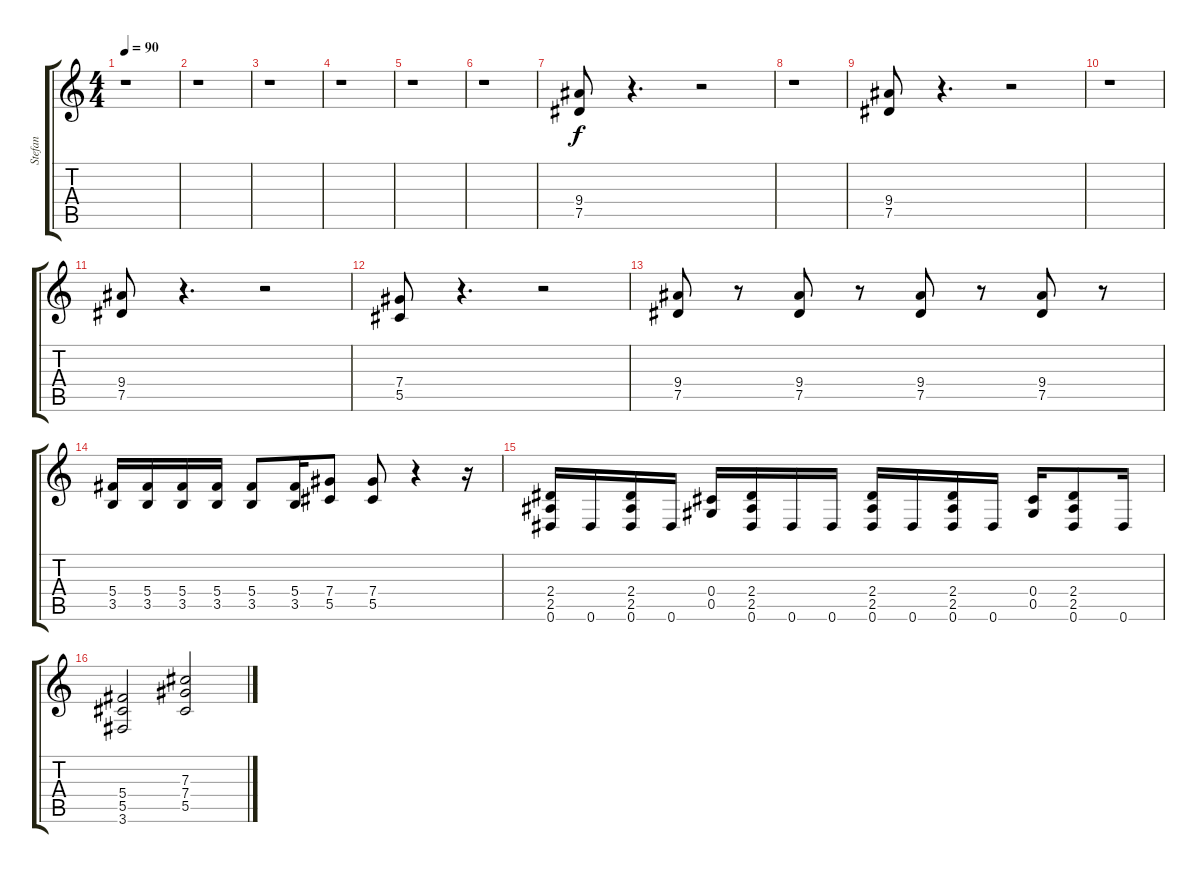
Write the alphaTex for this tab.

\track ("Stefan" "Stefan") {instrument distortionguitar}
\staff {score tabs}
\tuning (Eb4 Bb3 Gb3 Db3 Ab2 Eb2) {hide}
\ts (4 4)
\tempo 90
\clef g2
\ks c
r.1{dy f} |
r.1 |
r.1 |
r.1 |
r.1 |
r.1 |
(9.4 7.5).8{instrument distortionguitar} r.4{d} r.2 |
r.1 |
(9.4 7.5).8 r.4{d} r.2 |
r.1 |
(9.4 7.5).8 r.4{d} r.2 |
(7.4 5.5).8 r.4{d} r.2 |
(9.4 7.5).8 r.8 (9.4 7.5).8 r.8 (9.4 7.5).8 r.8 (9.4 7.5).8 r.8 |
(5.4 3.5).16 (5.4 3.5).16 (5.4 3.5).16 (5.4 3.5).16 (5.4 3.5).8 (5.4 3.5).16 (7.4 5.5).8 (7.4 5.5).8 r.4 r.16 |
(2.4 2.5 0.6).16 0.6.16 (2.4 2.5 0.6).16 0.6.16 (0.4 0.5).16 (2.4 2.5 0.6).16 0.6.16 0.6.16 (2.4 2.5 0.6).16 0.6.16 (2.4 2.5 0.6).16 0.6.16 (0.4 0.5).16 (2.4 2.5 0.6).8 0.6.16 |
(5.4 5.5 3.6).2 (7.3 7.4 5.5).2
